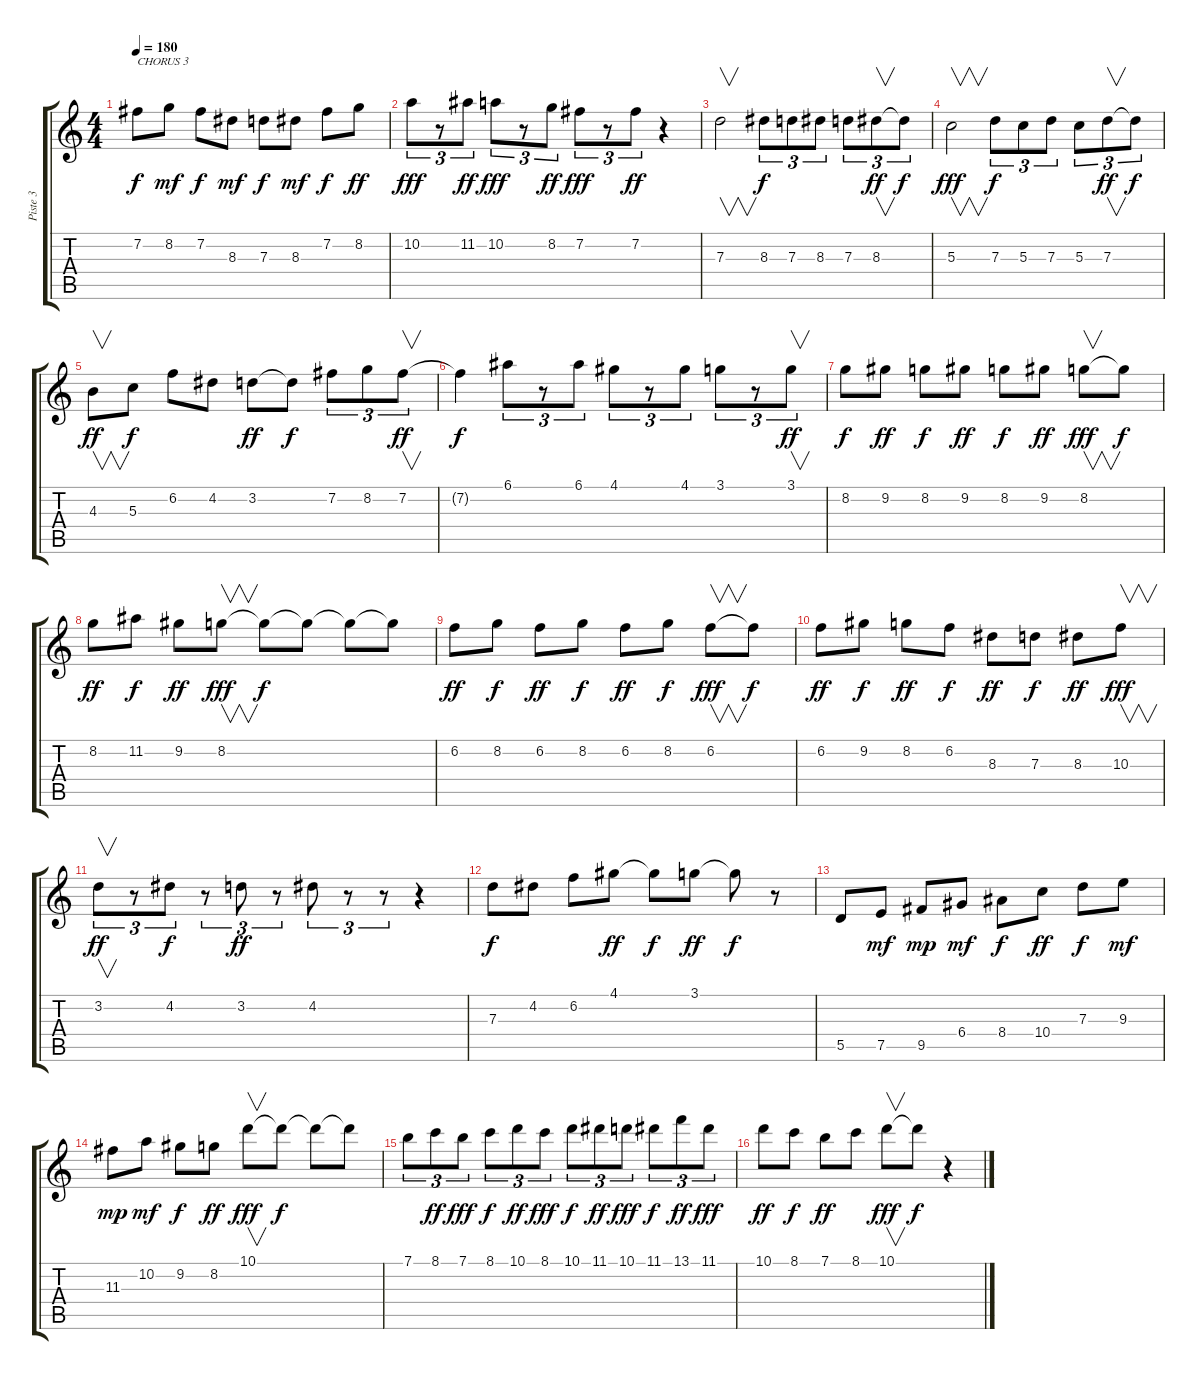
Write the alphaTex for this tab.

\track ("Piste 3" "Piste 3") {instrument acousticguitarsteel}
\staff {score tabs}
\tuning (E4 B3 G3 D3 A2 E2) {hide}
\ts (4 4)
\tempo 180
\clef g2
\ks c
7.2.8{txt "CHORUS 3" dy f} 8.2.8{dy mf} 7.2.8{dy f} 8.3.8{dy mf} 7.3.8{dy f} 8.3.8{dy mf} 7.2.8{dy f} 8.2.8{dy ff} |
10.2.8{tu (3 2) dy fff} r.8{tu (3 2)} 11.2.8{tu (3 2) dy ff} 10.2.8{tu (3 2) dy fff} r.8{tu (3 2)} 8.2.8{tu (3 2) dy ff} 7.2.8{tu (3 2) dy fff} r.8{tu (3 2)} 7.2.8{tu (3 2) dy ff} r.4 |
7.3.2{v} 8.3.8{tu (3 2) dy f} 7.3.8{tu (3 2)} 8.3.8{tu (3 2)} 7.3.8{tu (3 2)} 8.3.8{v tu (3 2) dy ff} 8.3{t}.8{tu (3 2) dy f} |
5.3.2{v dy fff} 7.3.8{tu (3 2) dy f} 5.3.8{tu (3 2)} 7.3.8{tu (3 2)} 5.3.8{tu (3 2)} 7.3.8{v tu (3 2) dy ff} 7.3{t}.8{tu (3 2) dy f} |
4.3.8{v dy ff} 5.3.8{dy f} 6.2.8 4.2.8 3.2.8{dy ff} 3.2{t}.8{dy f} 7.2.8{tu (3 2)} 8.2.8{tu (3 2)} 7.2.8{v tu (3 2) dy ff} |
7.2{t}.4{dy f} 6.1.8{tu (3 2)} r.8{tu (3 2)} 6.1.8{tu (3 2)} 4.1.8{tu (3 2)} r.8{tu (3 2)} 4.1.8{tu (3 2)} 3.1.8{tu (3 2)} r.8{tu (3 2)} 3.1.8{v tu (3 2) dy ff} |
8.2.8{dy f} 9.2.8{dy ff} 8.2.8{dy f} 9.2.8{dy ff} 8.2.8{dy f} 9.2.8{dy ff} 8.2.8{v dy fff} 8.2{t}.8{dy f} |
8.2.8{dy ff} 11.2.8{dy f} 9.2.8{dy ff} 8.2.8{v dy fff} 8.2{t}.8{dy f} 8.2{t}.8 8.2{t}.8 8.2{t}.8 |
6.2.8{dy ff} 8.2.8{dy f} 6.2.8{dy ff} 8.2.8{dy f} 6.2.8{dy ff} 8.2.8{dy f} 6.2.8{v dy fff} 6.2{t}.8{dy f} |
6.2.8{dy ff} 9.2.8{dy f} 8.2.8{dy ff} 6.2.8{dy f} 8.3.8{dy ff} 7.3.8{dy f} 8.3.8{dy ff} 10.3.8{v dy fff} |
3.2.8{v tu (3 2) dy ff} r.8{tu (3 2)} 4.2.8{tu (3 2) dy f} r.8{tu (3 2)} 3.2.8{tu (3 2) dy ff} r.8{tu (3 2)} 4.2.8{tu (3 2)} r.8{tu (3 2)} r.8{tu (3 2)} r.4 |
7.3.8{dy f} 4.2.8 6.2.8 4.1.8{dy ff} 4.1{t}.8{dy f} 3.1.8{dy ff} 3.1{t}.8{dy f} r.8 |
5.5.8 7.5.8{dy mf} 9.5.8{dy mp} 6.4.8{dy mf} 8.4.8{dy f} 10.4.8{dy ff} 7.3.8{dy f} 9.3.8{dy mf} |
11.3.8{dy mp} 10.2.8{dy mf} 9.2.8{dy f} 8.2.8{dy ff} 10.1.8{v dy fff} 10.1{t}.8{dy f} 10.1{t}.8 10.1{t}.8 |
7.1.8{tu (3 2)} 8.1.8{tu (3 2) dy ff} 7.1.8{tu (3 2) dy fff} 8.1.8{tu (3 2) dy f} 10.1.8{tu (3 2) dy ff} 8.1.8{tu (3 2) dy fff} 10.1.8{tu (3 2) dy f} 11.1.8{tu (3 2) dy ff} 10.1.8{tu (3 2) dy fff} 11.1.8{tu (3 2) dy f} 13.1.8{tu (3 2) dy ff} 11.1.8{tu (3 2) dy fff} |
10.1.8{dy ff} 8.1.8{dy f} 7.1.8{dy ff} 8.1.8 10.1.8{v dy fff} 10.1{t}.8{dy f} r.4
